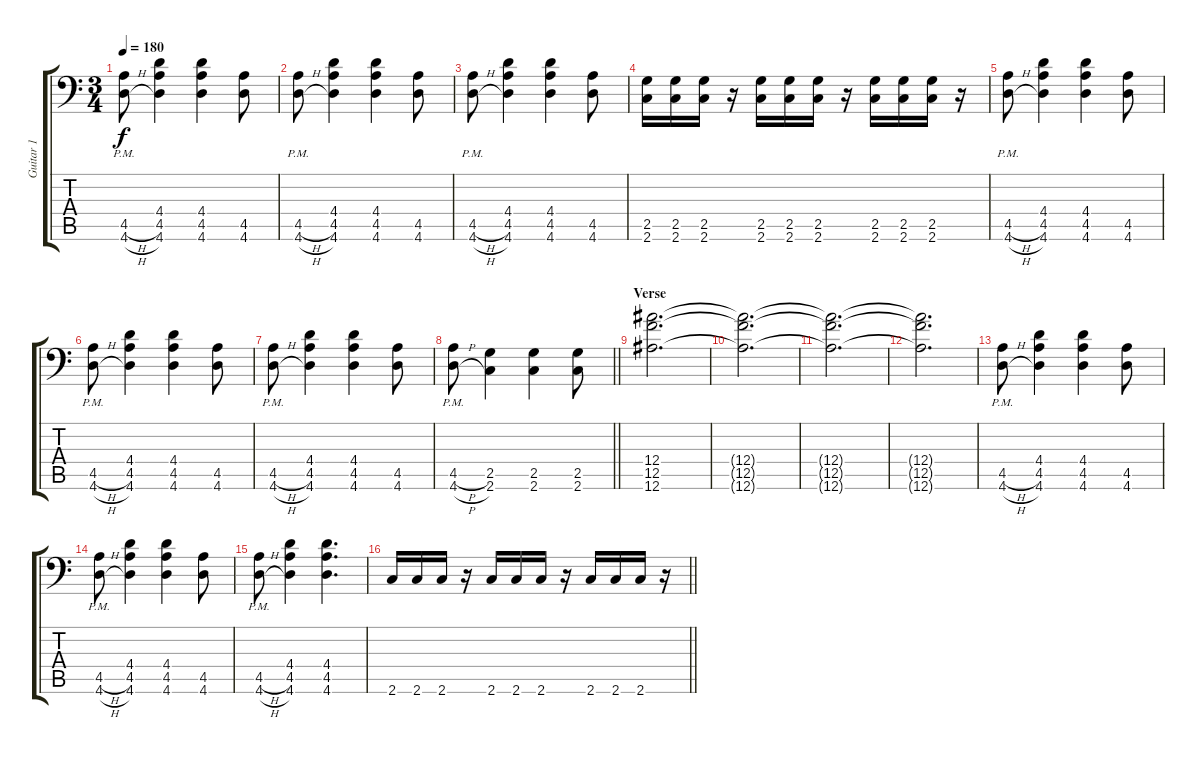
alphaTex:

\track ("Guitar 1" "Guitar 1") {instrument overdrivenguitar}
\staff {score tabs}
\tuning (C4 G3 Eb3 Bb2 F2 Bb1) {hide}
\ts (3 4)
\tempo 180
\clef f4
\ks c
(4.5{h pm} 4.6{h pm}).8{dy f} (4.4 4.5 4.6).4 (4.4 4.5 4.6).4 (4.5 4.6).8 |
(4.5{h pm} 4.6{h pm}).8 (4.4 4.5 4.6).4 (4.4 4.5 4.6).4 (4.5 4.6).8 |
(4.5{h pm} 4.6{h pm}).8 (4.4 4.5 4.6).4 (4.4 4.5 4.6).4 (4.5 4.6).8 |
(2.5 2.6).16 (2.5 2.6).16 (2.5 2.6).16 r.16 (2.5 2.6).16 (2.5 2.6).16 (2.5 2.6).16 r.16 (2.5 2.6).16 (2.5 2.6).16 (2.5 2.6).16 r.16 |
(4.5{h pm} 4.6{h pm}).8 (4.4 4.5 4.6).4 (4.4 4.5 4.6).4 (4.5 4.6).8 |
(4.5{h pm} 4.6{h pm}).8 (4.4 4.5 4.6).4 (4.4 4.5 4.6).4 (4.5 4.6).8 |
(4.5{h pm} 4.6{h pm}).8 (4.4 4.5 4.6).4 (4.4 4.5 4.6).4 (4.5 4.6).8 |
\barLineRight lightlight
(4.5{h pm} 4.6{h pm}).8 (2.5 2.6).4 (2.5 2.6).4 (2.5 2.6).8 |
\section ("" "Verse")
(12.4 12.5 12.6).2{d} |
(12.4{t} 12.5{t} 12.6{t}).2{d} |
(12.4{t} 12.5{t} 12.6{t}).2{d} |
(12.4{t} 12.5{t} 12.6{t}).2{d} |
(4.5{h pm} 4.6{h pm}).8 (4.4 4.5 4.6).4 (4.4 4.5 4.6).4 (4.5 4.6).8 |
(4.5{h pm} 4.6{h pm}).8 (4.4 4.5 4.6).4 (4.4 4.5 4.6).4 (4.5 4.6).8 |
(4.5{h pm} 4.6{h pm}).8 (4.4 4.5 4.6).4 (4.4 4.5 4.6).4{d} |
\barLineRight lightlight
2.6.16 2.6.16 2.6.16 r.16 2.6.16 2.6.16 2.6.16 r.16 2.6.16 2.6.16 2.6.16 r.16
